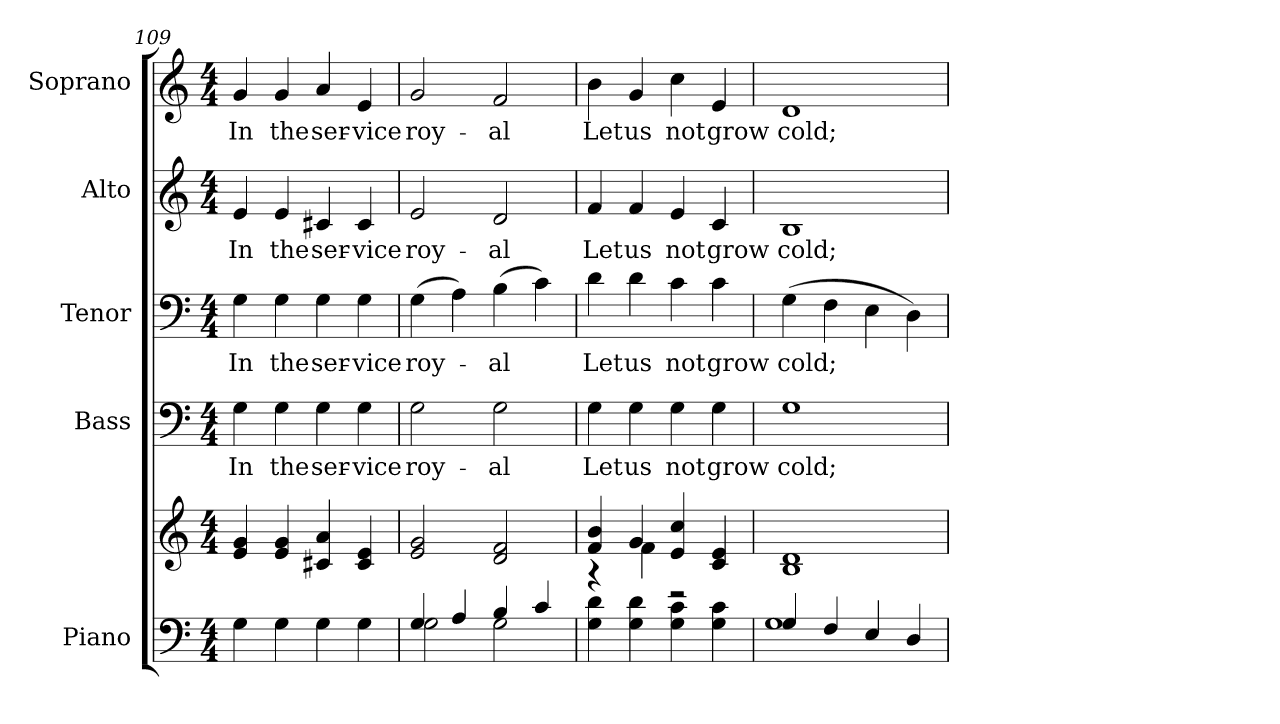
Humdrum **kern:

**kern	**kern	**kern	**text	**kern	**text	**kern	**text	**kern	**text
*part5	*part5	*part4	*part4	*part3	*part3	*part2	*part2	*part1	*part1
*staff6	*staff5	*staff4	*staff4	*staff3	*staff3	*staff2	*staff2	*staff1	*staff1
*I"Piano	*	*I"Bass	*	*I"Tenor	*	*I"Alto	*	*I"Soprano	*
*I'Pno.	*	*I'B.	*	*I'T.	*	*I'A.	*	*I'S.	*
*clefF4	*clefG2	*clefF4	*	*clefF4	*	*clefG2	*	*clefG2	*
*k[]	*k[]	*k[]	*	*k[]	*	*k[]	*	*k[]	*
*C:	*C:	*C:	*	*C:	*	*C:	*	*C:	*
*M4/4	*M4/4	*M4/4	*	*M4/4	*	*M4/4	*	*M4/4	*
=109	=109	=109	=109	=109	=109	=109	=109	=109	=109
!	!	!	!LO:LY:b:color=#000000	!	!	!	!	!	!
!	!	!	!	!	!LO:LY:b:color=#000000	!	!	!	!
!	!	!	!	!	!	!	!LO:LY:b:color=#000000	!	!
!	!	!	!	!	!	!	!	!	!LO:LY:b:color=#000000
4Gi\	4ei/ 4gi	4Gi\	In	4Gi\	In	4ei/	In	4gi/	In
!	!	!	!LO:LY:b:color=#000000	!	!	!	!	!	!
!	!	!	!	!	!LO:LY:b:color=#000000	!	!	!	!
!	!	!	!	!	!	!	!LO:LY:b:color=#000000	!	!
!	!	!	!	!	!	!	!	!	!LO:LY:b:color=#000000
4Gi\	4ei/ 4gi	4Gi\	the	4Gi\	the	4ei/	the	4gi/	the
!	!	!	!LO:LY:b:color=#000000	!	!	!	!	!	!
!	!	!	!	!	!LO:LY:b:color=#000000	!	!	!	!
!	!	!	!	!	!	!	!LO:LY:b:color=#000000	!	!
!	!	!	!	!	!	!	!	!	!LO:LY:b:color=#000000
4Gi\	4c#Xi/ 4ai	4Gi\	ser-	4Gi\	ser-	4c#Xi/	ser-	4ai/	ser-
!	!	!	!LO:LY:b:color=#000000	!	!	!	!	!	!
!	!	!	!	!	!LO:LY:b:color=#000000	!	!	!	!
!	!	!	!	!	!	!	!LO:LY:b:color=#000000	!	!
!	!	!	!	!	!	!	!	!	!LO:LY:b:color=#000000
4Gi\	4c#i/ 4ei	4Gi\	-vice	4Gi\	-vice	4c#i/	-vice	4ei/	-vice
!!LO:PB:g=z
=110	=110	=110	=110	=110	=110	=110	=110	=110	=110
*^	*	*	*	*	*	*	*	*	*
!	!	!	!	!LO:LY:b:color=#000000	!	!	!	!	!	!
!	!	!	!	!	!	!LO:LY:b:color=#000000	!	!	!	!
!	!	!	!	!	!	!	!	!LO:LY:b:color=#000000	!	!
!	!	!	!	!	!	!	!	!	!	!LO:LY:b:color=#000000
4Gi/	2Gi\	2ei/ 2gi	2Gi\	roy-	(4Gi\	roy-	2ei/	roy-	2gi/	roy-
4Ai/	.	.	.	.	4Ai\)	.	.	.	.	.
!	!	!	!	!LO:LY:b:color=#000000	!	!	!	!	!	!
!	!	!	!	!	!	!LO:LY:b:color=#000000	!	!	!	!
!	!	!	!	!	!	!	!	!LO:LY:b:color=#000000	!	!
!	!	!	!	!	!	!	!	!	!	!LO:LY:b:color=#000000
4Bi/	2Gi\	2di/ 2fi	2Gi\	-al	(4Bi\	-al	2di/	-al	2fi/	-al
4ci/	.	.	.	.	4ci\)	.	.	.	.	.
*v	*v	*	*	*	*	*	*	*	*	*
=111	=111	=111	=111	=111	=111	=111	=111	=111	=111
*	*^	*	*	*	*	*	*	*	*
!	!	!	!	!LO:LY:b:color=#000000	!	!	!	!	!	!
!	!	!	!	!	!	!LO:LY:b:color=#000000	!	!	!	!
!	!	!	!	!	!	!	!	!LO:LY:b:color=#000000	!	!
!	!	!	!	!	!	!	!	!	!	!LO:LY:b:color=#000000
4Gi\ 4di	4fi/ 4bi	4r	4Gi\	Let	4di\	Let	4fi/	Let	4bi\	Let
!	!	!	!	!LO:LY:b:color=#000000	!	!	!	!	!	!
!	!	!	!	!	!	!LO:LY:b:color=#000000	!	!	!	!
!	!	!	!	!	!	!	!	!LO:LY:b:color=#000000	!	!
!	!	!	!	!	!	!	!	!	!	!LO:LY:b:color=#000000
4Gi\ 4di	4gi/	4fi\	4Gi\	us	4di\	us	4fi/	us	4gi/	us
!	!	!	!	!LO:LY:b:color=#000000	!	!	!	!	!	!
!	!	!	!	!	!	!LO:LY:b:color=#000000	!	!	!	!
!	!	!	!	!	!	!	!	!LO:LY:b:color=#000000	!	!
!	!	!	!	!	!	!	!	!	!	!LO:LY:b:color=#000000
4Gi\ 4ci	4ei/ 4cci	2r	4Gi\	not	4ci\	not	4ei/	not	4cci\	not
!	!	!	!	!LO:LY:b:color=#000000	!	!	!	!	!	!
!	!	!	!	!	!	!LO:LY:b:color=#000000	!	!	!	!
!	!	!	!	!	!	!	!	!LO:LY:b:color=#000000	!	!
!	!	!	!	!	!	!	!	!	!	!LO:LY:b:color=#000000
4Gi\ 4ci	4ci/ 4ei	.	4Gi\	grow	4ci\	grow	4ci/	grow	4ei/	grow
*	*v	*v	*	*	*	*	*	*	*	*
=112	=112	=112	=112	=112	=112	=112	=112	=112	=112
*^	*	*	*	*	*	*	*	*	*
!	!	!	!	!LO:LY:b:color=#000000	!	!	!	!	!	!
!	!	!	!	!	!	!LO:LY:b:color=#000000	!	!	!	!
!	!	!	!	!	!	!	!	!LO:LY:b:color=#000000	!	!
!	!	!	!	!	!	!	!	!	!	!LO:LY:b:color=#000000
4Gi/	1Gi	1Bi 1di	1Gi	cold;	(4Gi\	cold;	1Bi	cold;	1di	cold;
4Fi/	.	.	.	.	4Fi\	.	.	.	.	.
4Ei/	.	.	.	.	4Ei\	.	.	.	.	.
4Di/	.	.	.	.	4Di\)	.	.	.	.	.
*v	*v	*	*	*	*	*	*	*	*	*
=	=	=	=	=	=	=	=	=	=
*-	*-	*-	*-	*-	*-	*-	*-	*-	*-
